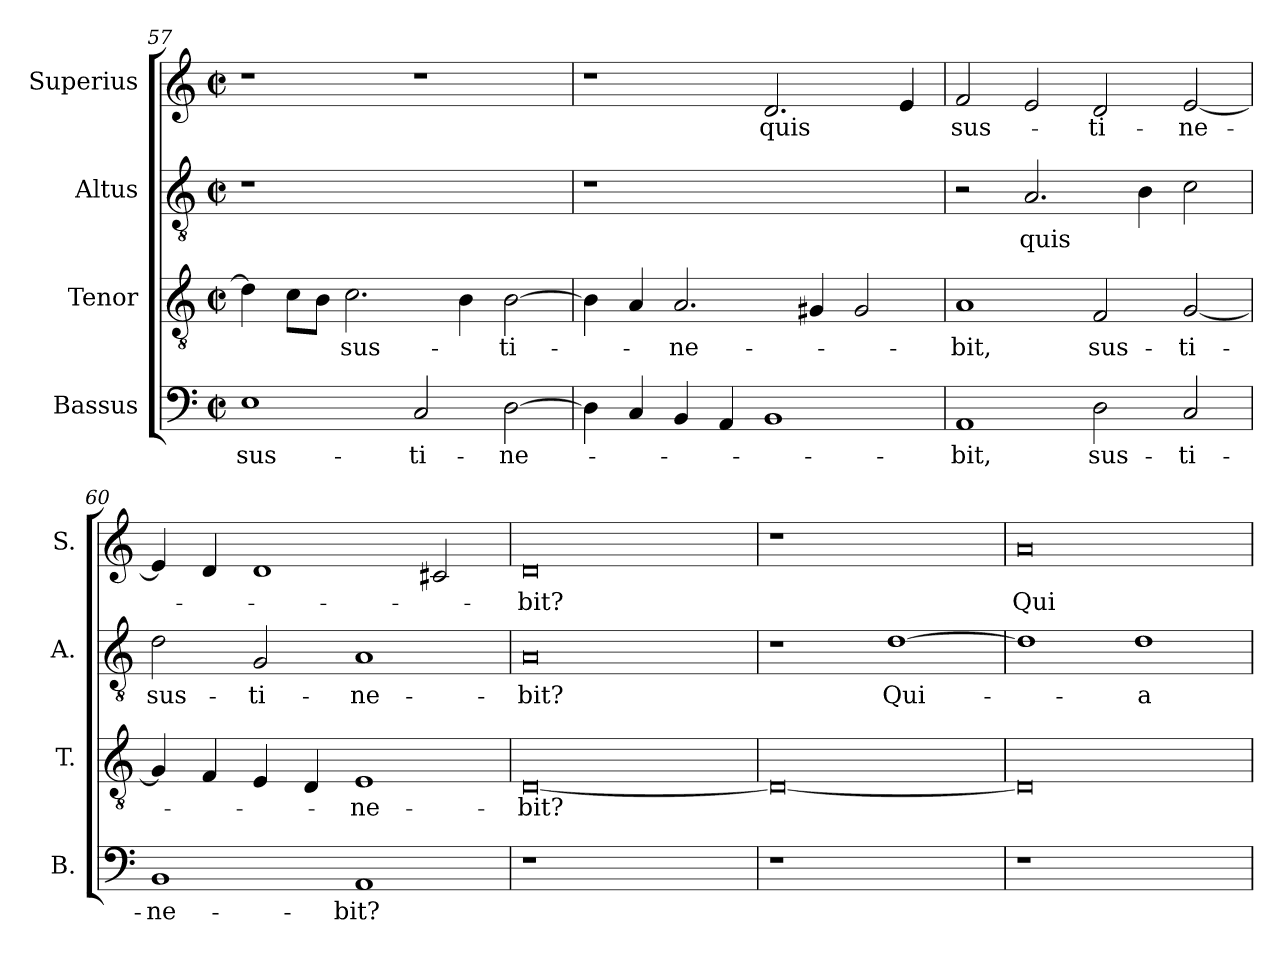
**kern	**text	**kern	**text	**kern	**text	**kern	**text
*part4	*part4	*part3	*part3	*part2	*part2	*part1	*part1
*staff4	*staff4	*staff3	*staff3	*staff2	*staff2	*staff1	*staff1
*I"Bassus	*	*I"Tenor	*	*I"Altus	*	*I"Superius	*
*I'B.	*	*I'T.	*	*I'A.	*	*I'S.	*
!!LO:LB:g=z
*clefF4	*	*clefGv2	*	*clefGv2	*	*clefG2	*
*	*	*ITrd7c12	*	*ITrd7c12	*	*	*
*k[]	*	*k[]	*	*k[]	*	*k[]	*
*C:	*	*C:	*	*C:	*	*C:	*
*M2/2	*	*M2/2	*	*M2/2	*	*M2/2	*
*met(c|)	*	*met(c|)	*	*met(c|)	*	*met(c|)	*
=57	=57	=57	=57	=57	=57	=57	=57
!	!LO:LY:b:color=#000000	!	!	!LO:N:vis=1	!	!	!
1Ei	sus-	4Di\]	.	1r	.	1r	.
.	.	8Ci\L	.	.	.	.	.
.	.	8BBi\J	.	.	.	.	.
!	!	!	!LO:LY:b:color=#000000	!	!	!	!
.	.	2.Ci\	sus-	.	.	.	.
!	!LO:LY:b:color=#000000	!	!	!	!	!	!
2Ci/	-ti-	.	.	1ryy	.	1r	.
.	.	4BBi\	.	.	.	.	.
!	!LO:LY:b:color=#000000	!	!	!	!	!	!
!	!	!	!LO:LY:b:color=#000000	!	!	!	!
[>2Di\	-ne-	[>2BBi\	-ti-	.	.	.	.
=58	=58	=58	=58	=58	=58	=58	=58
!	!	!	!	!LO:N:vis=1	!	!	!
4Di\]	.	4BBi\]	.	1r	.	1r	.
4Ci/	.	4AAi/	.	.	.	.	.
!	!	!	!LO:LY:b:color=#000000	!	!	!	!
4BBi/	.	2.AAi/	-ne-	.	.	.	.
4AAi/	.	.	.	.	.	.	.
!	!	!	!	!	!	!	!LO:LY:b:color=#000000
1BBi	.	.	.	1ryy	.	2.di/	quis
.	.	4GG#Xi/	.	.	.	.	.
.	.	2GG#i/	.	.	.	.	.
.	.	.	.	.	.	4ei/	.
=59	=59	=59	=59	=59	=59	=59	=59
!	!LO:LY:b:color=#000000	!	!	!	!	!	!
!	!	!	!LO:LY:b:color=#000000	!	!	!	!
!	!	!	!	!	!	!	!LO:LY:b:color=#000000
1AAi	-bit,	1AAi	-bit,	2r	.	2fi/	sus-
!	!	!	!	!	!LO:LY:b:color=#000000	!	!
.	.	.	.	2.AAi/	quis	2ei/	.
!	!LO:LY:b:color=#000000	!	!	!	!	!	!
!	!	!	!LO:LY:b:color=#000000	!	!	!	!
!	!	!	!	!	!	!	!LO:LY:b:color=#000000
2Di\	sus-	2FFi/	sus-	.	.	2di/	-ti-
.	.	.	.	4BBi\	.	.	.
!	!LO:LY:b:color=#000000	!	!	!	!	!	!
!	!	!	!LO:LY:b:color=#000000	!	!	!	!
!	!	!	!	!	!	!	!LO:LY:b:color=#000000
2Ci/	-ti-	[<2GGi/	-ti-	2Ci\	.	[<2ei/	-ne-
=60	=60	=60	=60	=60	=60	=60	=60
!	!LO:LY:b:color=#000000	!	!	!	!	!	!
!	!	!	!	!	!LO:LY:b:color=#000000	!	!
1BBi	-ne-	4GGi/]	.	2Di\	sus-	4ei/]	.
.	.	4FFi/	.	.	.	4di/	.
!	!	!	!	!	!LO:LY:b:color=#000000	!	!
.	.	4EEi/	.	2GGi/	-ti-	1di	.
.	.	4DDi/	.	.	.	.	.
!	!LO:LY:b:color=#000000	!	!	!	!	!	!
!	!	!	!LO:LY:b:color=#000000	!	!	!	!
!	!	!	!	!	!LO:LY:b:color=#000000	!	!
1AAi	-bit?	1EEi	-ne-	1AAi	-ne-	.	.
.	.	.	.	.	.	2c#Xi/	.
=61	=61	=61	=61	=61	=61	=61	=61
!LO:N:vis=1	!	!	!	!	!	!	!
!	!	!	!LO:LY:b:color=#000000	!	!	!	!
!	!	!	!	!	!LO:LY:b:color=#000000	!	!
!	!	!	!	!	!	!	!LO:LY:b:color=#000000
1r	.	[<0DDi	-bit?	0AAi	-bit?	0di	-bit?
1ryy	.	.	.	.	.	.	.
!!LO:LB:g=z
=62	=62	=62	=62	=62	=62	=62	=62
!LO:N:vis=1	!	!	!	!	!	!LO:N:vis=1	!
1r	.	0DDi_<	.	1r	.	1r	.
!	!	!	!	!	!LO:LY:b:color=#000000	!	!
1ryy	.	.	.	[>1Di	Qui-	1ryy	.
=63	=63	=63	=63	=63	=63	=63	=63
!LO:N:vis=1	!	!	!	!	!	!	!
!	!	!	!	!	!	!	!LO:LY:b:color=#000000
1r	.	0DDi]	.	1Di]	.	0ai	Qui-
!	!	!	!	!	!LO:LY:b:color=#000000	!	!
1ryy	.	.	.	1Di	-a	.	.
=	=	=	=	=	=	=	=
*-	*-	*-	*-	*-	*-	*-	*-
